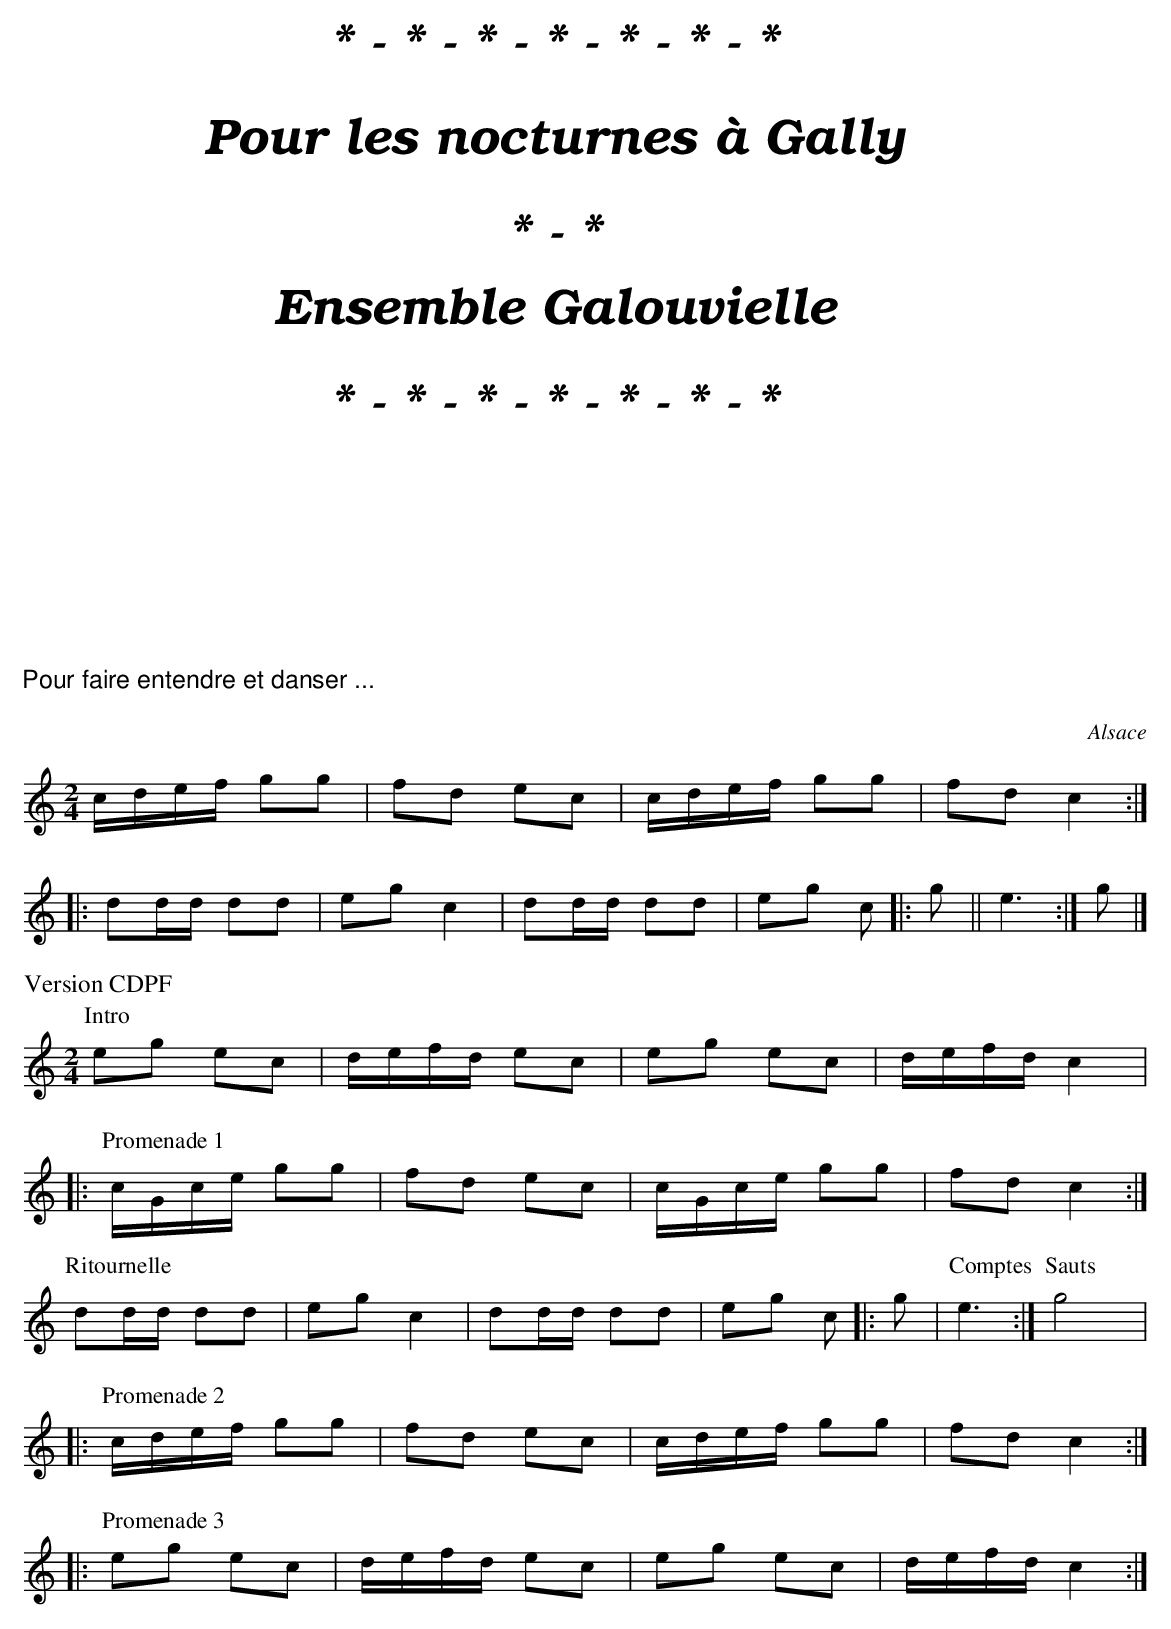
X:1
T:Septs sauts, Les
C:Alsace
M:2/4
L:1/16
K:C
V:1
cdef g2g2|f2d2 e2c2|cdef g2g2|f2d2 c4:|
|:d2dd d2d2|e2g2 c4|d2dd d2d2|e2g2 c2 |:g2||e6:|g2 |]
T:Version CDPF
L:1/8
P:Intro
eg ec | d/e/f/d/ ec | eg ec | d/e/f/d/ c2 |:
P:Promenade 1
c/G/c/e/ gg | fd ec | c/G/c/e/ gg | fd c2 :|
P:Ritournelle
dd/d/ dd | eg c2 | dd/d/ dd | eg c |: g | [P:Comptes] e3 :| [P: Sauts] g4 |:
P:Promenade 2
c/d/e/f/ gg | fd ec | c/d/e/f/ gg | fd c2 ::
P:Promenade 3
eg ec | d/e/f/d/ ec | eg ec | d/e/f/d/ c2 :|

V:2
x16
x16
x16
x16
x16
x16
x16
x16
x16
x16
x16
x16
x16
x16
x16
